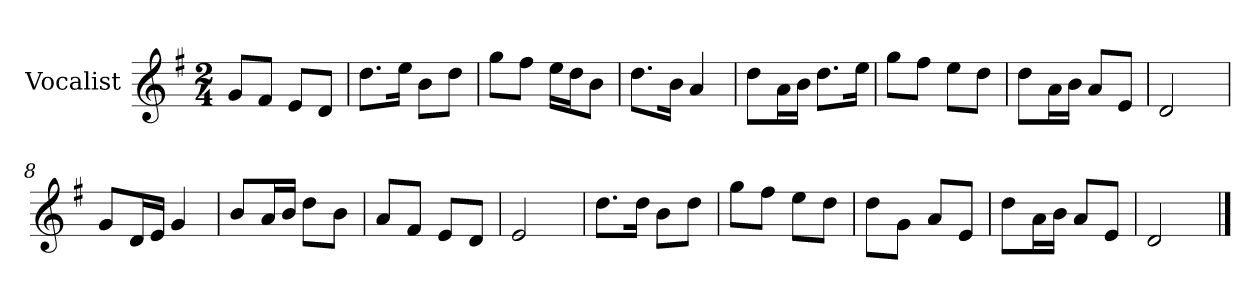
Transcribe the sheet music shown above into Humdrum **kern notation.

**kern
*part1
*staff1
*I"Vocalist
*k[f#]
*G:
*M2/4
=
8gL
8f#J
8eL
8dJ
=1
8.ddL
16eeJk
8bL
8ddJ
=2
8ggL
8ff#J
16eeLL
16ddJ
8bJ
=3
8.ddL
16bJk
4a
=4
8ddL
16aL
16bJJ
8.ddL
16eeJk
=5
8ggL
8ff#J
8eeL
8ddJ
=6
8ddL
16aL
16bJJ
8aL
8eJ
=7
2d
=8
8gL
16dL
16eJJ
4g
=9
8bL
16aL
16bJJ
8ddL
8bJ
=10
8aL
8f#J
8eL
8dJ
=11
2e
=12
8.ddL
16ddJk
8bL
8ddJ
=13
8ggL
8ff#J
8eeL
8ddJ
=14
8ddL
8gJ
8aL
8eJ
=15
8ddL
16aL
16bJJ
8aL
8eJ
=16
2d
==
*-
